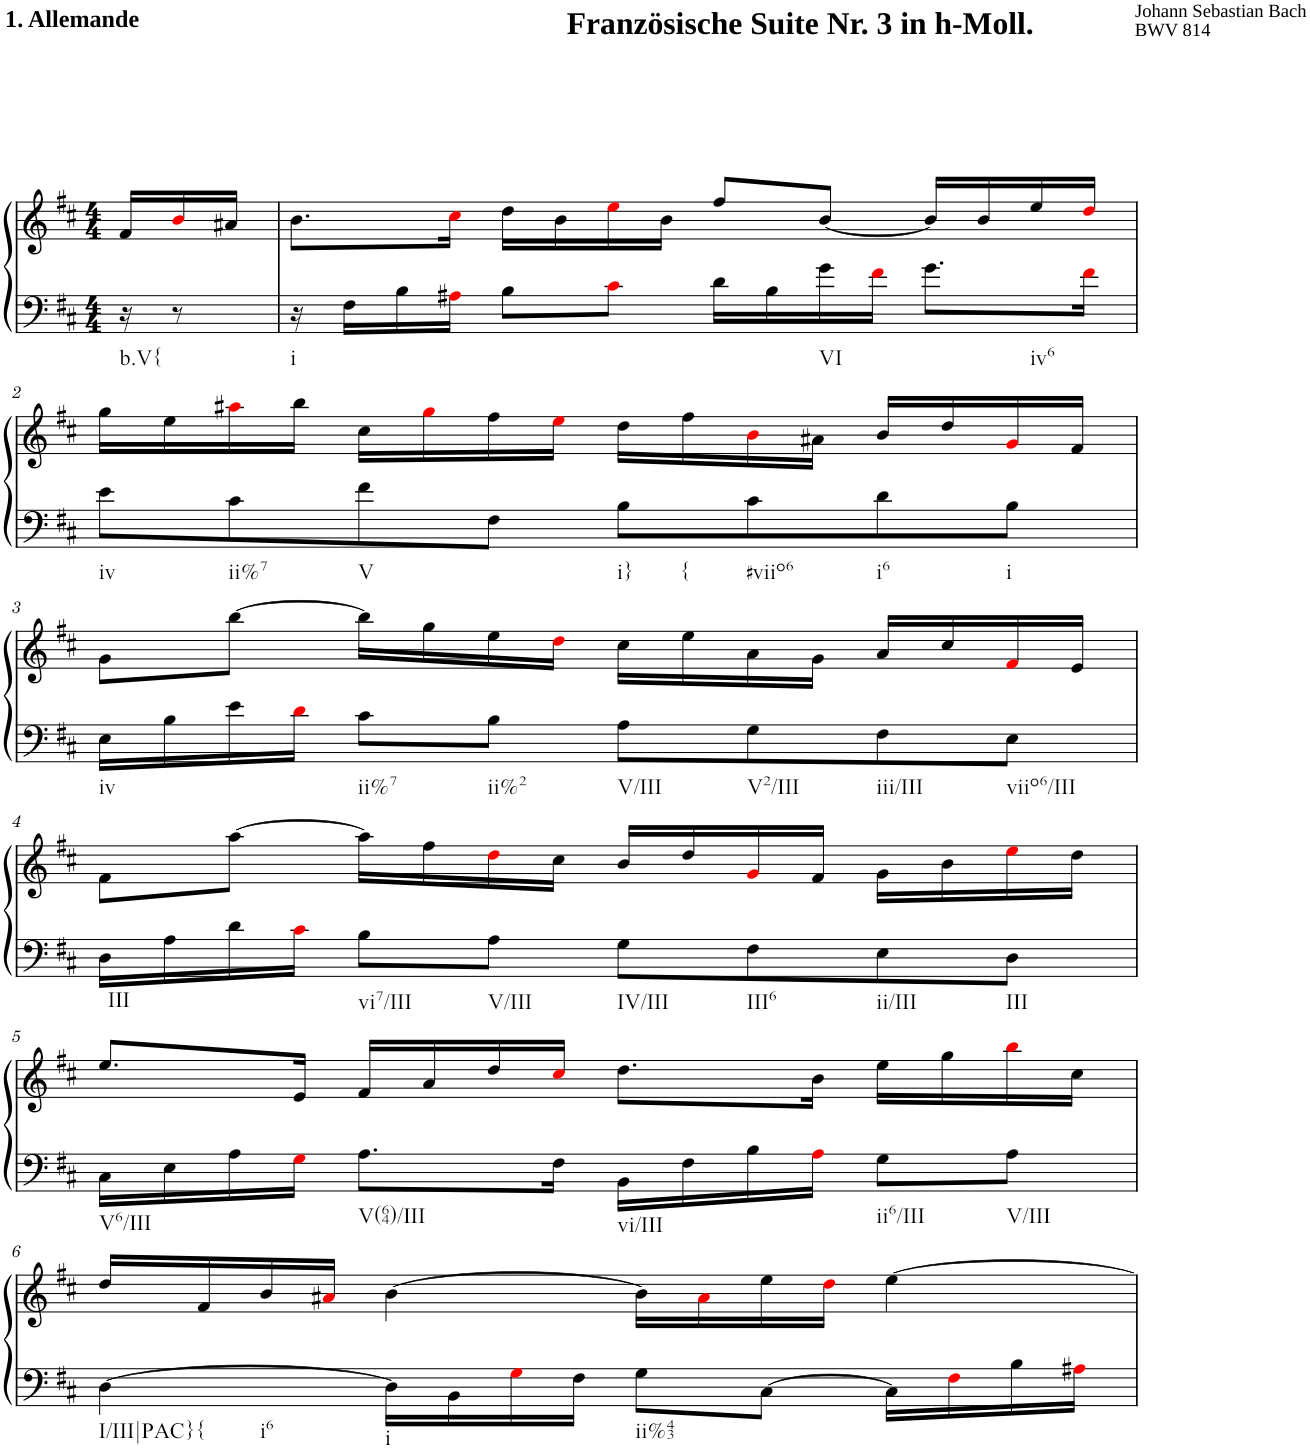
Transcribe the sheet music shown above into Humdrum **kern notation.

**kern	**kern
*part1	*part1
*staff2	*staff1
*I"Klavier linke Hand	*
*clefF4	*clefG2
*k[f#c#]	*k[f#c#]
*M4/4	*M4/4
=	=
!	!LO:TX:a:B:t=Französische Suite Nr. 3 in h-Moll.
!	!LO:TX:a:t=Johann Sebastian Bach
!	!LO:TX:a:t=BWV 814
!	!LO:TX:a:B:t=1. Allemande
!LO:TX:b:t=b.V{	!
16r	16f#/LL
8r	16bi/
.	16a#X/JJ
=1	=1
!LO:TX:b:t=i	!
16r	8.b\L
16F#\LL	.
16B\	.
16A#Xi\JJ	16cc#i\Jk
8B\L	16dd\LL
.	16b\
8c#i\J	16eei\
.	16b\JJ
16d\LL	8ff#/L
16B\	.
!LO:TX:b:t=VI	!
16g\	[8b/J
16f#i\JJ	.
!LO:TX:b:t=iv6	!
8.g\L	16b/LL]
.	16b/
.	16ee/
16f#i\Jk	16ddi/JJ
!!LO:LB:g=z
=2	=2
!LO:TX:b:t=iv	!
8e\L	16gg\LL
.	16ee\
!LO:TX:b:t=ii%7	!
8c#\	16aa#Xi\
.	16bb\JJ
!LO:TX:b:t=V	!
8f#\	16cc#\LL
.	16ggi\
8F#\J	16ff#\
.	16eei\JJ
!LO:TX:b:t=i}	!
!LO:TX:b:t={	!
8B\L	16dd\LL
.	16ff#\
!LO:TX:b:t=#viio6	!
8c#\	16bi\
.	16a#X\JJ
!LO:TX:b:t=i6	!
8d\	16b/LL
.	16dd/
!LO:TX:b:t=i	!
8B\J	16gi/
.	16f#/JJ
!!LO:LB:g=z
=3	=3
!LO:TX:b:t=iv	!
16E\LL	8g\L
16B\	.
16e\	[8bb\J
16di\JJ	.
!LO:TX:b:t=ii%7	!
8c#\L	16bb\LL]
.	16gg\
!LO:TX:b:t=ii%2	!
8B\J	16ee\
.	16ddi\JJ
!LO:TX:b:t=V/III	!
8A\L	16cc#\LL
.	16ee\
!LO:TX:b:t=V2/III	!
8G\	16a\
.	16g\JJ
!LO:TX:b:t=iii/III	!
8F#\	16a/LL
.	16cc#/
!LO:TX:b:t=viio6/III	!
8E\J	16f#i/
.	16e/JJ
!!LO:LB:g=z
=4	=4
!LO:TX:b:t=III	!
16D\LL	8f#\L
16A\	.
16d\	[8aa\J
16c#i\JJ	.
!LO:TX:b:t=vi7/III	!
8B\L	16aa\LL]
.	16ff#\
!LO:TX:b:t=V/III	!
8A\J	16ddi\
.	16cc#\JJ
!LO:TX:b:t=IV/III	!
8G\L	16b/LL
.	16dd/
!LO:TX:b:t=III6	!
8F#\	16gi/
.	16f#/JJ
!LO:TX:b:t=ii/III	!
8E\	16g\LL
.	16b\
!LO:TX:b:t=III	!
8D\J	16eei\
.	16dd\JJ
!!LO:LB:g=z
=5	=5
!LO:TX:b:t=V6/III	!
16C#\LL	8.ee/L
16E\	.
16A\	.
16Gi\JJ	16e/Jk
!LO:TX:b:t=V(64)/III	!
8.A\L	16f#/LL
.	16a/
.	16dd/
16F#\Jk	16cc#i/JJ
!LO:TX:b:t=vi/III	!
16BB\LL	8.dd\L
16F#\	.
16B\	.
16Ai\JJ	16b\Jk
!LO:TX:b:t=ii6/III	!
8G\L	16ee\LL
.	16gg\
!LO:TX:b:t=V/III	!
8A\J	16bbi\
.	16cc#\JJ
!!LO:LB:g=z
=6	=6
!LO:TX:b:t=I/III|PAC}	!
!LO:TX:b:t={	!
!LO:TX:b:t=i6	!
[4D\	16dd/LL
.	16f#/
.	16b/
.	16a#Xi/JJ
!LO:TX:b:t=i	!
16D\LL]	[4b\
16BB\	.
16Gi\	.
16F#\JJ	.
!LO:TX:b:t=ii%43	!
8G\L	16b\LL]
.	16a#i\
[8C#\J	16ee\
.	16ddi\JJ
16C#\LL]	[4ee\
16F#i\	.
16B\	.
16A#Xi\JJ	.
=	=
*-	*-
